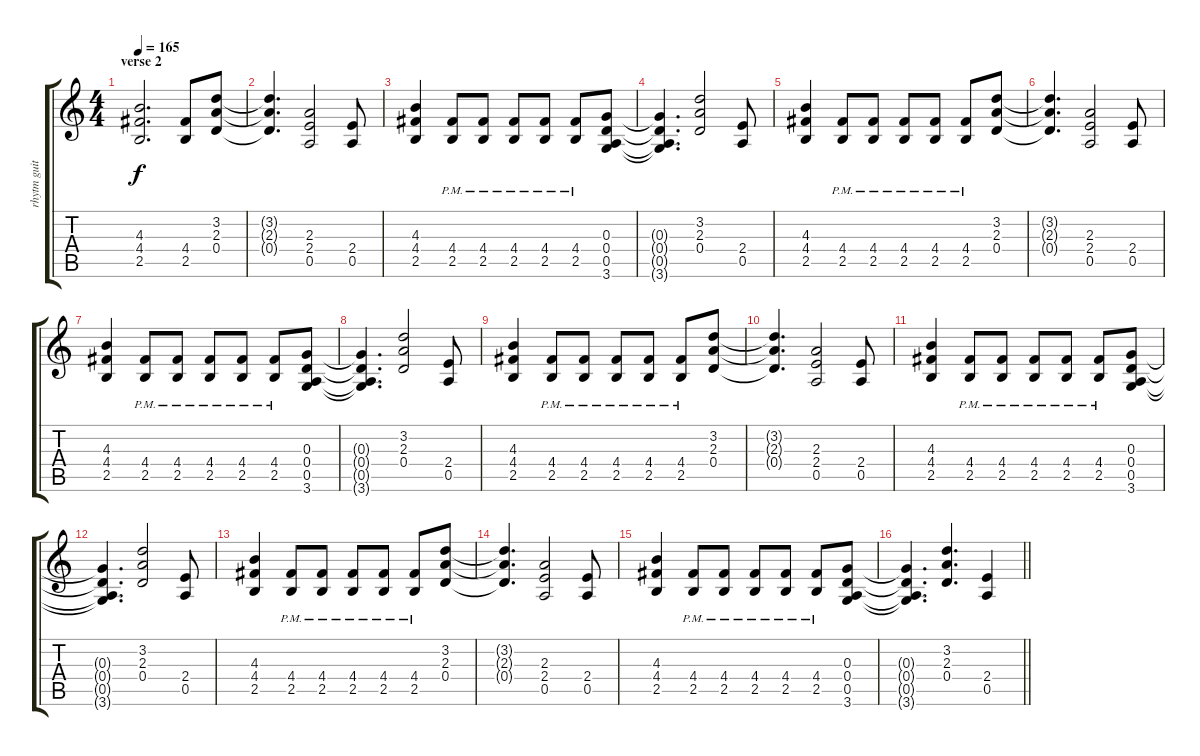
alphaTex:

\track ("rhytm guitars" "rhytm guit") {instrument distortionguitar}
\staff {score tabs}
\tuning (E4 B3 G3 D3 A2 E2) {hide}
\ts (4 4)
\section ("" "verse 2")
\tempo 165
\clef g2
\ks c
(4.3 4.4 2.5).2{d dy f} (4.4 2.5).8 (3.2 2.3 0.4).8 |
(3.2{t} 2.3{t} 0.4{t}).4{d} (2.3 2.4 0.5).2 (2.4 0.5).8 |
(4.3 4.4 2.5).4 (4.4{pm} 2.5).8 (4.4{pm} 2.5).8 (4.4{pm} 2.5).8 (4.4{pm} 2.5).8 (4.4{pm} 2.5).8 (0.3 0.4 0.5 3.6).8 |
(0.3{t} 0.4{t} 0.5{t} 3.6{t}).4{d} (3.2 2.3 0.4).2 (2.4 0.5).8 |
(4.3 4.4 2.5).4 (4.4{pm} 2.5).8 (4.4{pm} 2.5).8 (4.4{pm} 2.5).8 (4.4{pm} 2.5).8 (4.4{pm} 2.5).8 (3.2 2.3 0.4).8 |
(3.2{t} 2.3{t} 0.4{t}).4{d} (2.3 2.4 0.5).2 (2.4 0.5).8 |
(4.3 4.4 2.5).4 (4.4{pm} 2.5).8 (4.4{pm} 2.5).8 (4.4{pm} 2.5).8 (4.4{pm} 2.5).8 (4.4{pm} 2.5).8 (0.3 0.4 0.5 3.6).8 |
(0.3{t} 0.4{t} 0.5{t} 3.6{t}).4{d} (3.2 2.3 0.4).2 (2.4 0.5).8 |
(4.3 4.4 2.5).4 (4.4{pm} 2.5).8 (4.4{pm} 2.5).8 (4.4{pm} 2.5).8 (4.4{pm} 2.5).8 (4.4{pm} 2.5).8 (3.2 2.3 0.4).8 |
(3.2{t} 2.3{t} 0.4{t}).4{d} (2.3 2.4 0.5).2 (2.4 0.5).8 |
(4.3 4.4 2.5).4 (4.4{pm} 2.5).8 (4.4{pm} 2.5).8 (4.4{pm} 2.5).8 (4.4{pm} 2.5).8 (4.4{pm} 2.5).8 (0.3 0.4 0.5 3.6).8 |
(0.3{t} 0.4{t} 0.5{t} 3.6{t}).4{d} (3.2 2.3 0.4).2 (2.4 0.5).8 |
(4.3 4.4 2.5).4 (4.4{pm} 2.5).8 (4.4{pm} 2.5).8 (4.4{pm} 2.5).8 (4.4{pm} 2.5).8 (4.4{pm} 2.5).8 (3.2 2.3 0.4).8 |
(3.2{t} 2.3{t} 0.4{t}).4{d} (2.3 2.4 0.5).2 (2.4 0.5).8 |
(4.3 4.4 2.5).4 (4.4{pm} 2.5).8 (4.4{pm} 2.5).8 (4.4{pm} 2.5).8 (4.4{pm} 2.5).8 (4.4{pm} 2.5).8 (0.3 0.4 0.5 3.6).8 |
\barLineRight lightlight
(0.3{t} 0.4{t} 0.5{t} 3.6{t}).4{d} (3.2 2.3 0.4).4{d} (2.4 0.5).4
